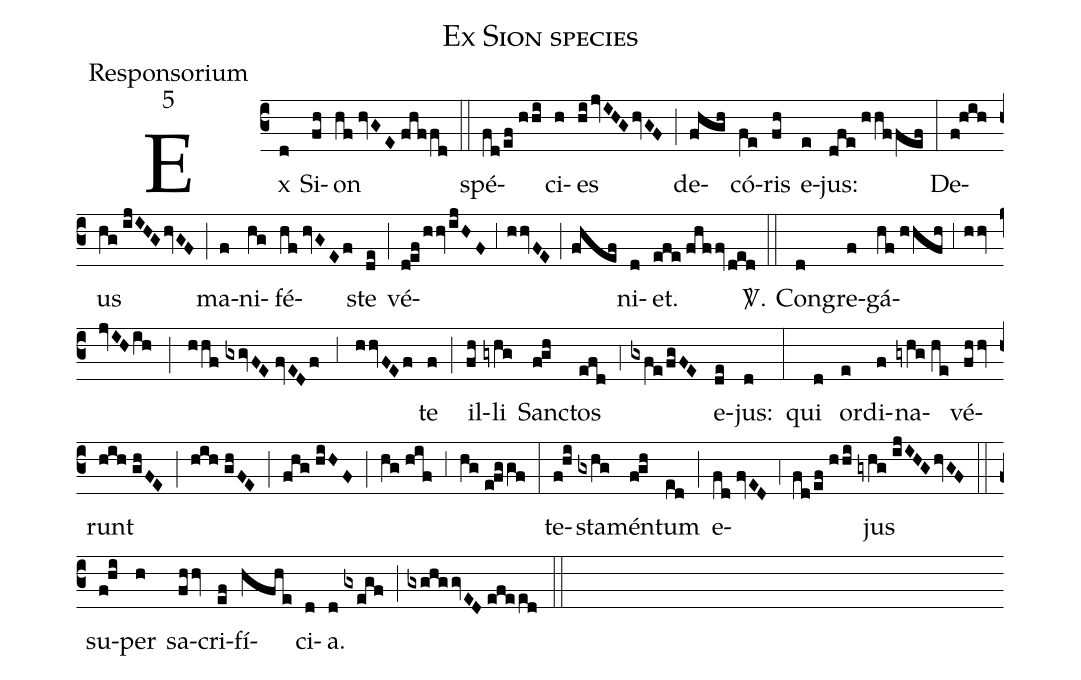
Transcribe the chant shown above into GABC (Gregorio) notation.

name:Ex Sion species;
office-part:Responsorium;
mode:5;
%%
(c3) Ex(d) Si(fh)on(hf//hvGE//fhffd) (::) spé(fd/ef//hhi)ci(h)es(hi/jvIHG/hvGF) (;) de(fhgh)có(fe)ris(fh) e(e)jus:(dfe//hhffef) (:) De(f!hih)us(hg//ijIHG/hvGF) (;) ma(f)ni(hg)fé(hf//hvGEf)ste(de) (;) vé(d!ef/hhv/ijHF;3hhvFE;fhef)ni(d)et.(efe//fhffv/ded) <sp>V/</sp>.(::) Con(d)gre(f)gá(hf//hhfh;3hhv//jvIH/ih;hhf//gxgvFE//fvEDf;3hhvFEf)te(f) (;) il(fh)li(gyhg) San(f!gh)ctos(efd) (;4) (gxfe/fgFE) e(de)jus:(d) (:) qui(d) or(e)di(f)na(gyhg//he)vé(fhhv)runt(hih//ghFE) (;) (hih//ghFE) (;) (fhg//hiHF) (;) (hg//hif) (;3) (hg//e!fggf) (:) te(f!hi)sta(gxhg)mén(f!gh)tum(ed) (;) e(fd//fvED;4fd/ef//hhi)jus(gyhg//ijIHG/hvGF) (::) su(f!hi)per(h) sa(fhhv)cri(ef)fí(hfhe)ci(d)a.(d//gxegf) (;) (gxghggvED//efeed) (::)
